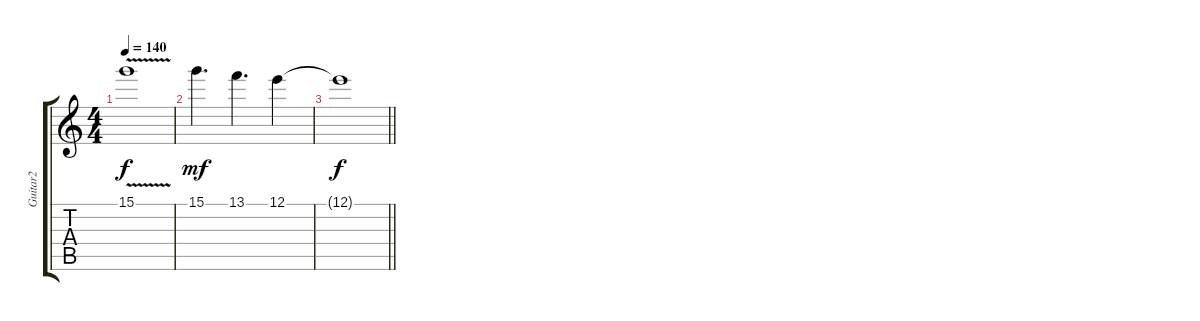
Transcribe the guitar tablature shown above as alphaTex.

\track ("Guitar2" "Guitar2") {instrument distortionguitar}
\staff {score tabs}
\tuning (E4 B3 G3 D3 A2 E2) {hide}
\ts (4 4)
\tempo 140
\clef g2
\ks c
15.1{v t}.1{dy f} |
15.1.4{d dy mf} 13.1.4{d} 12.1.4 |
\barLineRight lightlight
12.1{t}.1{dy f}
